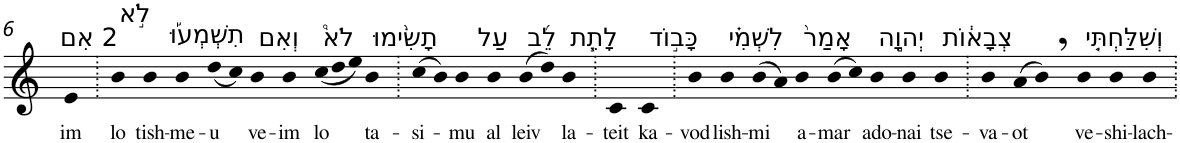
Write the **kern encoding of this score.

**kern	**text
*part1	*part1
*staff1	*staff1
*I"Piano	*
*I'Pno	*
!!LO:PB:g=z
*clefG2	*
*k[]	*
=6	=6
!LO:TX:a:t=2 אִם	!
!	!LO:LY:b
4e	im
=7.	=7.
!LO:TX:a:t=לֹ֣א	!
!	!LO:LY:b
4b	lo
!LO:TX:a:t=תִשְׁמְע֡וּ	!
!	!LO:LY:b
4b	tish-
!	!LO:LY:b
4b	-me-
!	!LO:LY:b
(<8dd	-u
8cc)	.
!LO:TX:a:t=וְאִם	!
!	!LO:LY:b
4b	ve-
!	!LO:LY:b
4b	-im
!LO:TX:a:t=לֹא֩	!
!	!LO:LY:b
(<12cc	lo
12dd	.
12ee)	.
!LO:TX:a:t=תָשִׂ֨ימוּ	!
!	!LO:LY:b
4b	ta-
=8.	=8.
!	!LO:LY:b
(>8cc	-si-
8b)	.
!	!LO:LY:b
4b	-mu
!LO:TX:a:t=עַל	!
!	!LO:LY:b
4b	al
!LO:TX:a:t=לֵ֜ב	!
!	!LO:LY:b
(>8b	leiv
8dd)	.
!LO:TX:a:t=לָתֵ֧ת	!
!	!LO:LY:b
4b	la-
=9.	=9.
!	!LO:LY:b
4c	-teit
!LO:TX:a:t=כָּב֣וֹד	!
!	!LO:LY:b
4c	ka-
=10.	=10.
!	!LO:LY:b
4b	-vod
!LO:TX:a:t=לִשְׁמִ֗י	!
!	!LO:LY:b
4b	lish-
!	!LO:LY:b
(>8b	-mi
8a)	.
!LO:TX:a:t=אָמַר֙	!
!	!LO:LY:b
4b	a-
!	!LO:LY:b
(>8b	-mar
8cc)	.
!LO:TX:a:t=יְהוָ֣ה	!
!	!LO:LY:b
4b	ado-
!	!LO:LY:b
4b	-nai
!LO:TX:a:t=צְבָא֔וֹת	!
!	!LO:LY:b
4b	tse-
=11.	=11.
!	!LO:LY:b
4b	-va-
!	!LO:LY:b
(>8a	-ot
8b,)	.
!LO:TX:a:t=וְשִׁלַּחְתִּ֤י	!
!	!LO:LY:b
4b	ve-
!	!LO:LY:b
4b	-shi-
!	!LO:LY:b
4b	-lach-
=.	=.
*-	*-
